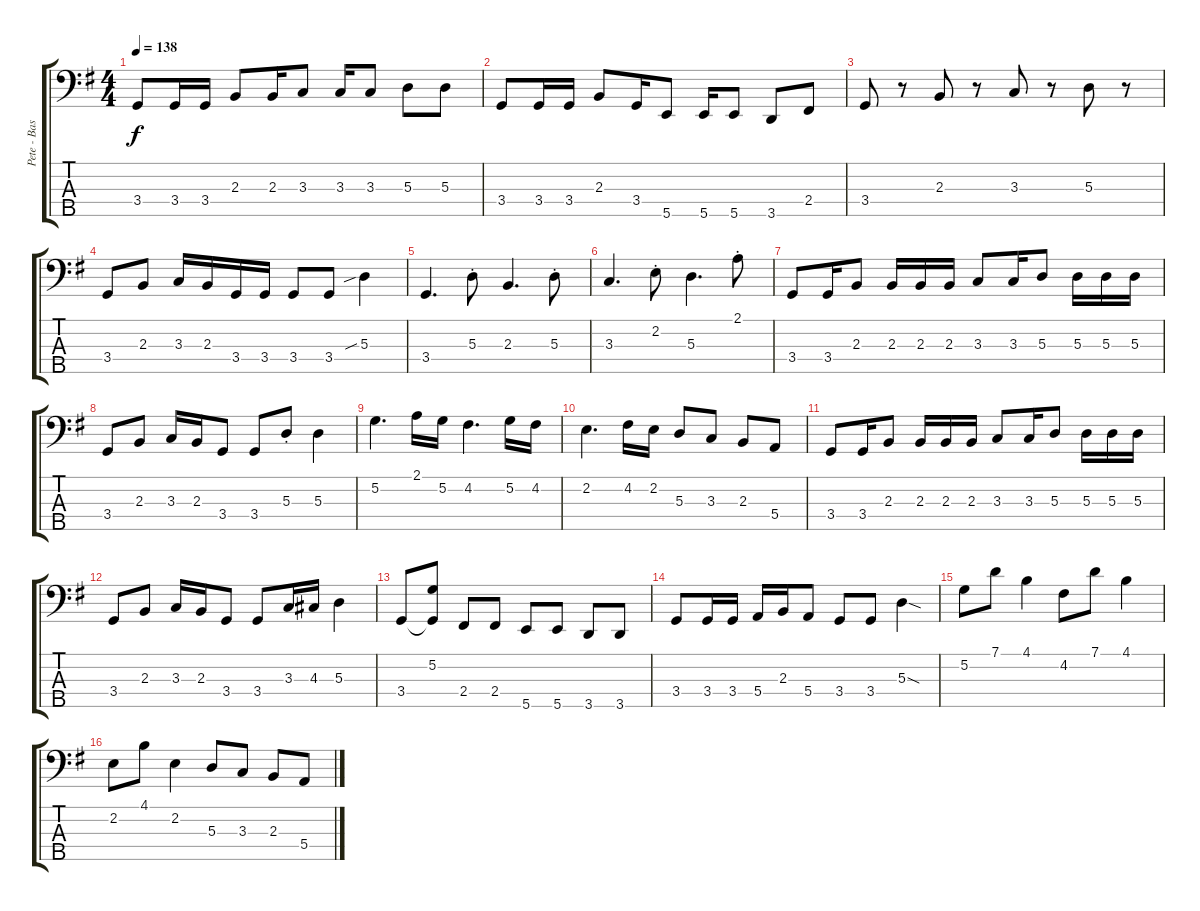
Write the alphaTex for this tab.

\track ("Pete - Bass" "Pete - Bas") {instrument electricbassfinger}
\staff {score tabs}
\tuning (G2 D2 A1 E1 B0) {hide}
\ts (4 4)
\tempo 138
\clef f4
\ks g
3.4.8{dy f} 3.4.16 3.4.16 2.3.8 2.3.16 3.3.8 3.3.16 3.3.8 5.3.8 5.3.8 |
3.4.8 3.4.16 3.4.16 2.3.8 3.4.16 5.5.8 5.5.16 5.5.8 3.5.8 2.4.8 |
3.4.8 r.8 2.3.8 r.8 3.3.8 r.8 5.3.8 r.8 |
3.4.8 2.3.8 3.3.16 2.3.16 3.4.16 3.4.16 3.4.8 3.4.8 5.3{sib}.4 |
3.4.4{d} 5.3{st}.8 2.3.4{d} 5.3{st}.8 |
3.3.4{d} 2.2{st}.8 5.3.4{d} 2.1{st}.8 |
3.4.8 3.4.16 2.3.8 2.3.16 2.3.16 2.3.16 3.3.8 3.3.16 5.3.8 5.3.16 5.3.16 5.3.16 |
3.4.8 2.3.8 3.3.16 2.3.16 3.4.8 3.4.8 5.3{st}.8 5.3.4 |
5.2.4{d} 2.1.16 5.2.16 4.2.4{d} 5.2.16 4.2.16 |
2.2.4{d} 4.2.16 2.2.16 5.3.8 3.3.8 2.3.8 5.4.8 |
3.4.8 3.4.16 2.3.8 2.3.16 2.3.16 2.3.16 3.3.8 3.3.16 5.3.8 5.3.16 5.3.16 5.3.16 |
3.4.8 2.3.8 3.3.16 2.3.16 3.4.8 3.4.8 3.3.16 4.3.16 5.3.4 |
3.4.8 (5.2 3.4{t}).8 2.4.8 2.4.8 5.5.8 5.5.8 3.5.8 3.5.8 |
3.4.8 3.4.16 3.4.16 5.4.16 2.3.16 5.4.8 3.4.8 3.4.8 5.3{sod}.4 |
5.2.8 7.1.8 4.1.4 4.2.8 7.1.8 4.1.4 |
2.2.8 4.1.8 2.2.4 5.3.8 3.3.8 2.3.8 5.4.8
